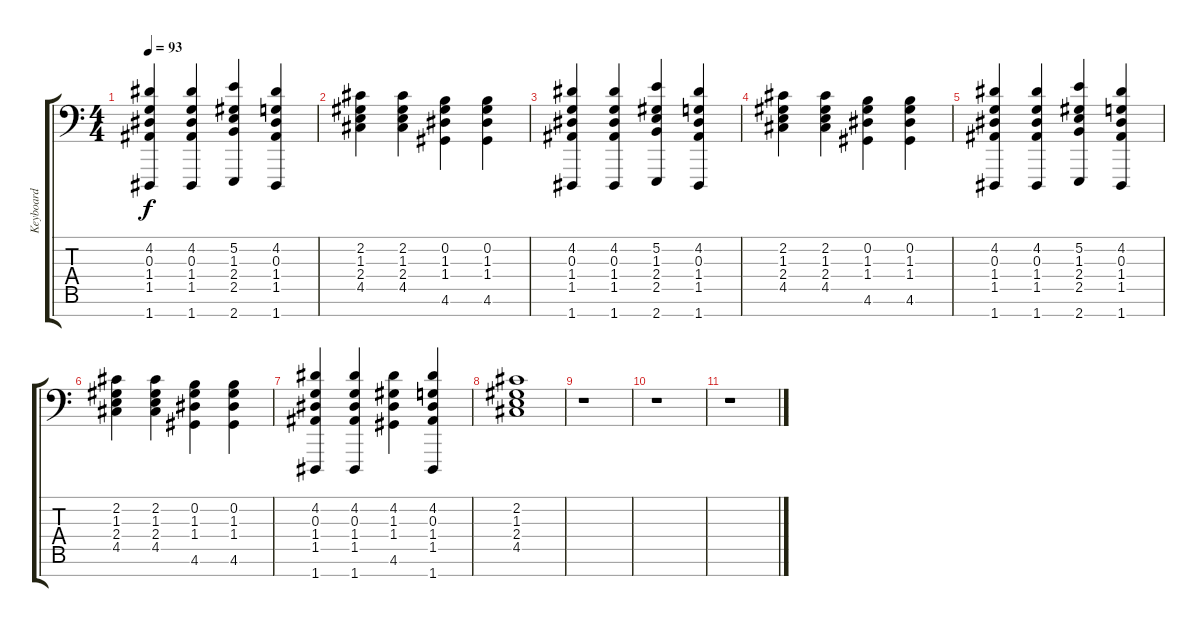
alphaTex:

\track ("Keyboard" "Keyboard") {instrument electricpiano1}
\staff {score tabs}
\tuning (C5 B3 G3 D3 A2 E2 D1) {hide}
\ts (4 4)
\tempo 93
\clef f4
\ks c
(4.2 0.3 1.4 1.5 1.7).4{dy f} (4.2 0.3 1.4 1.5 1.7).4 (5.2 1.3 2.4 2.5 2.7).4 (4.2 0.3 1.4 1.5 1.7).4 |
(2.2 1.3 2.4 4.5).4 (2.2 1.3 2.4 4.5).4 (0.2 1.3 1.4 4.6).4 (0.2 1.3 1.4 4.6).4 |
(4.2 0.3 1.4 1.5 1.7).4 (4.2 0.3 1.4 1.5 1.7).4 (5.2 1.3 2.4 2.5 2.7).4 (4.2 0.3 1.4 1.5 1.7).4 |
(2.2 1.3 2.4 4.5).4 (2.2 1.3 2.4 4.5).4 (0.2 1.3 1.4 4.6).4 (0.2 1.3 1.4 4.6).4 |
(4.2 0.3 1.4 1.5 1.7).4 (4.2 0.3 1.4 1.5 1.7).4 (5.2 1.3 2.4 2.5 2.7).4 (4.2 0.3 1.4 1.5 1.7).4 |
(2.2 1.3 2.4 4.5).4 (2.2 1.3 2.4 4.5).4 (0.2 1.3 1.4 4.6).4 (0.2 1.3 1.4 4.6).4 |
(4.2 0.3 1.4 1.5 1.7).4 (4.2 0.3 1.4 1.5 1.7).4 (4.2 1.3 1.4 4.6).4 (4.2 0.3 1.4 1.5 1.7).4 |
(2.2 1.3 2.4 4.5).1 |
r.1 |
r.1 |
r.1
